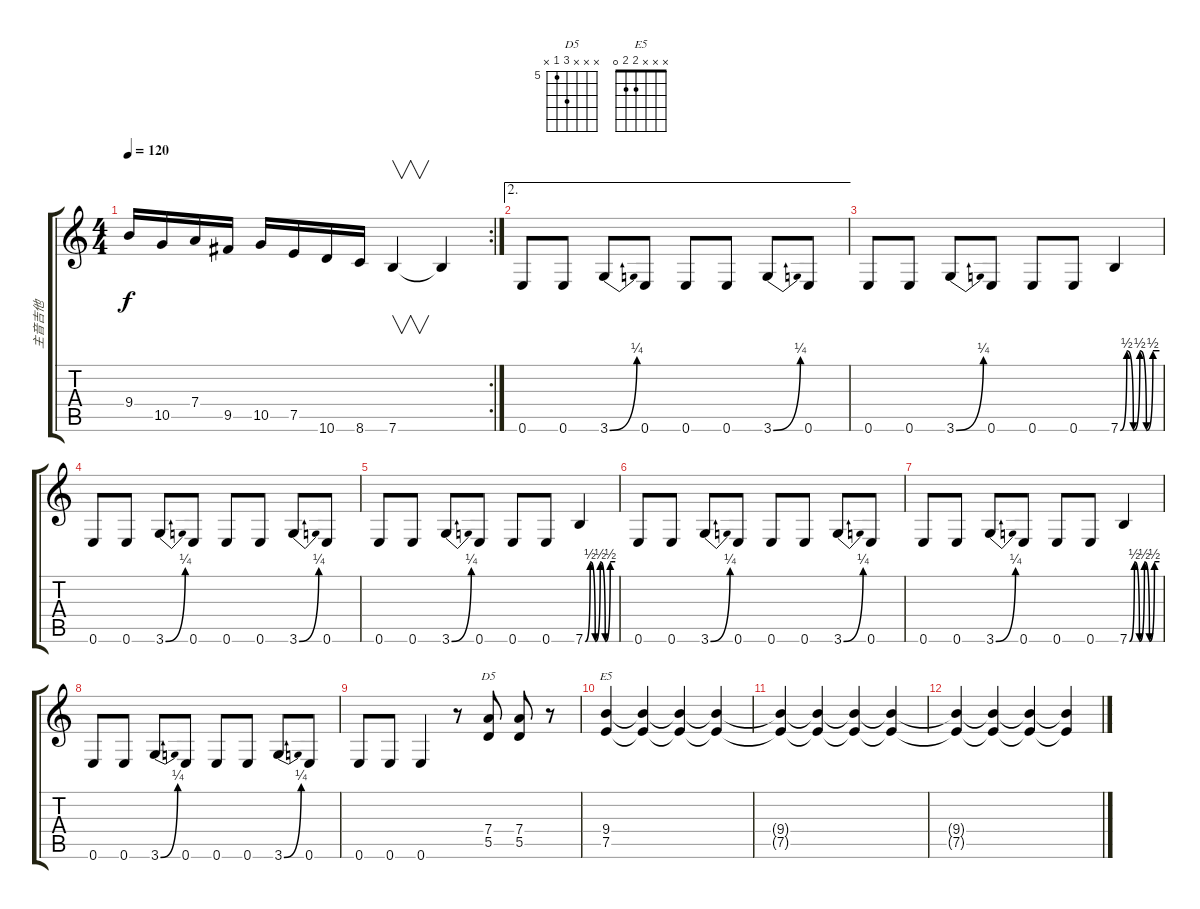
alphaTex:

\track ("主音吉他" "主音吉他") {instrument distortionguitar}
\staff {score tabs}
\tuning (E4 B3 G3 D3 A2 E2) {hide}
\chord ("D5" x x x 7 5 x) {firstfret 5}
\chord ("E5" x x x 2 2 0)
\rc 2
\ts (4 4)
\tempo 120
\clef g2
\ks c
9.4.16{dy f} 10.5.16 7.4.16 9.5.16 10.5.16 7.5.16 10.6.16 8.6.16 7.6.4{v} 7.6{t}.4 |
\ae 2
0.6.8 0.6.8 3.6{be (bend 0 0 60 1)}.8 0.6.8 0.6.8 0.6.8 3.6{be (bend 0 0 60 1)}.8 0.6.8 |
0.6.8 0.6.8 3.6{be (bend 0 0 60 1)}.8 0.6.8 0.6.8 0.6.8 7.6{be (custom 0 0 10 2 20 0 30 2 40 0 50 2 60 2)}.4 |
0.6.8 0.6.8 3.6{be (bend 0 0 60 1)}.8 0.6.8 0.6.8 0.6.8 3.6{be (bend 0 0 60 1)}.8 0.6.8 |
0.6.8 0.6.8 3.6{be (bend 0 0 60 1)}.8 0.6.8 0.6.8 0.6.8 7.6{be (custom 0 0 10 2 20 0 30 2 40 0 50 2 60 2)}.4 |
0.6.8 0.6.8 3.6{be (bend 0 0 60 1)}.8 0.6.8 0.6.8 0.6.8 3.6{be (bend 0 0 60 1)}.8 0.6.8 |
0.6.8 0.6.8 3.6{be (bend 0 0 60 1)}.8 0.6.8 0.6.8 0.6.8 7.6{be (custom 0 0 10 2 20 0 30 2 40 0 50 2 60 2)}.4 |
0.6.8 0.6.8 3.6{be (bend 0 0 60 1)}.8 0.6.8 0.6.8 0.6.8 3.6{be (bend 0 0 60 1)}.8 0.6.8 |
0.6.8 0.6.8 0.6.4 r.8 (7.4 5.5).8{ch "D5"} (7.4 5.5).8 r.8 |
(9.4 7.5).4{ch "E5"} (9.4{t} 7.5{t}).4 (9.4{t} 7.5{t}).4 (9.4{t} 7.5{t}).4 |
(9.4{t} 7.5{t}).4 (9.4{t} 7.5{t}).4 (9.4{t} 7.5{t}).4 (9.4{t} 7.5{t}).4 |
(9.4{t} 7.5{t}).4 (9.4{t} 7.5{t}).4 (9.4{t} 7.5{t}).4 (9.4{t} 7.5{t}).4
